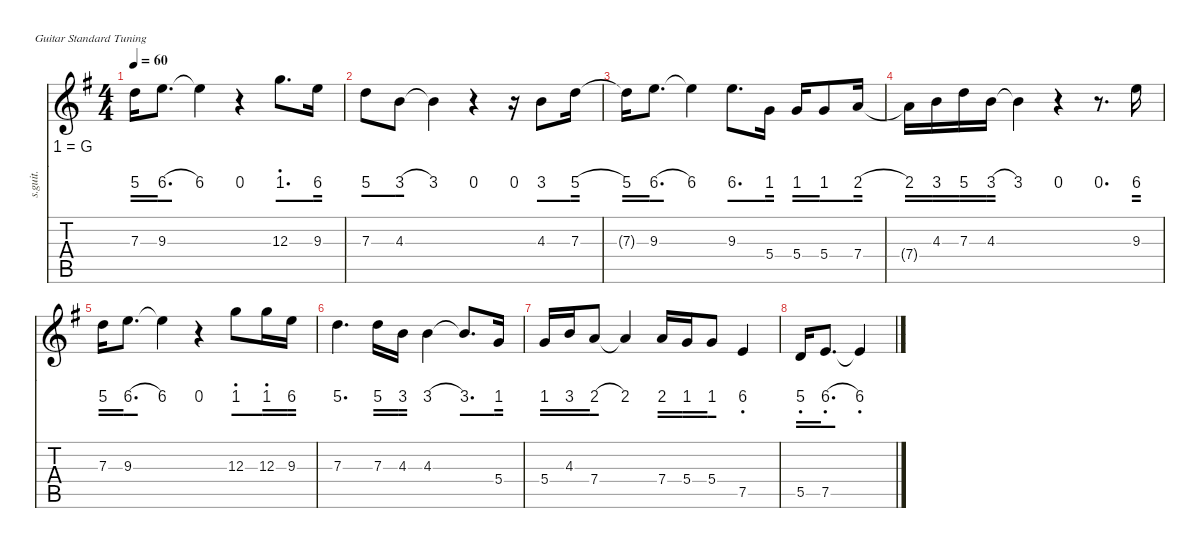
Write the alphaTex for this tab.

\defaultSystemsLayout 4
\hideDynamics
\bracketExtendMode nobrackets
\track ("Steel Guitar" "s.guit.") {defaultSystemsLayout 4 instrument acousticguitarsteel}
\staff {score tabs numbered}
\tuning (E4 B3 G3 D3 A2 E2)
\ts (4 4)
\tempo 60
\clef g2
\ks g
7.3{acc forcenatural}.16{dy mf} 9.3{acc forcenatural}.8{d} 9.3{t acc forcenatural}.4 r.4 12.3{acc forcenatural}.8{d} 9.3{acc forcenatural}.16 |
7.3{acc forcenatural}.8 4.3{acc forcenatural}.8 4.3{t acc forcenatural}.4 r.4 r.16 4.3{acc forcenatural}.8 7.3{acc forcenatural}.16 |
7.3{t acc forcenatural}.16 9.3{acc forcenatural}.8{d} 9.3{t acc forcenatural}.4 9.3{acc forcenatural}.8{d} 5.4{acc forcenatural}.16 5.4{acc forcenatural}.16 5.4{acc forcenatural}.8 7.4{acc forcenatural}.16 |
7.4{t acc forcenatural}.16 4.3{acc forcenatural}.16 7.3{acc forcenatural}.16 4.3{acc forcenatural}.16 4.3{t acc forcenatural}.4 r.4 r.8{d} 9.3{acc forcenatural}.16 |
7.3{acc forcenatural}.16 9.3{acc forcenatural}.8{d} 9.3{t acc forcenatural}.4 r.4 12.3{acc forcenatural}.8 12.3{acc forcenatural}.16 9.3{acc forcenatural}.16 |
7.3{acc forcenatural}.4{d} 7.3{acc forcenatural}.16 4.3{acc forcenatural}.16 4.3{acc forcenatural}.4 4.3{t acc forcenatural}.8{d} 5.4{acc forcenatural}.16 |
5.4{acc forcenatural}.16 4.3{acc forcenatural}.16 7.4{acc forcenatural}.8 7.4{t acc forcenatural}.4 7.4{acc forcenatural}.16 5.4{acc forcenatural}.16 5.4{acc forcenatural}.8 7.5{acc forcenatural}.4 |
5.5{acc forcenatural}.16{beam Up} 7.5{acc forcenatural}.8{d beam Up} 7.5{t acc forcenatural}.4{beam Up}
